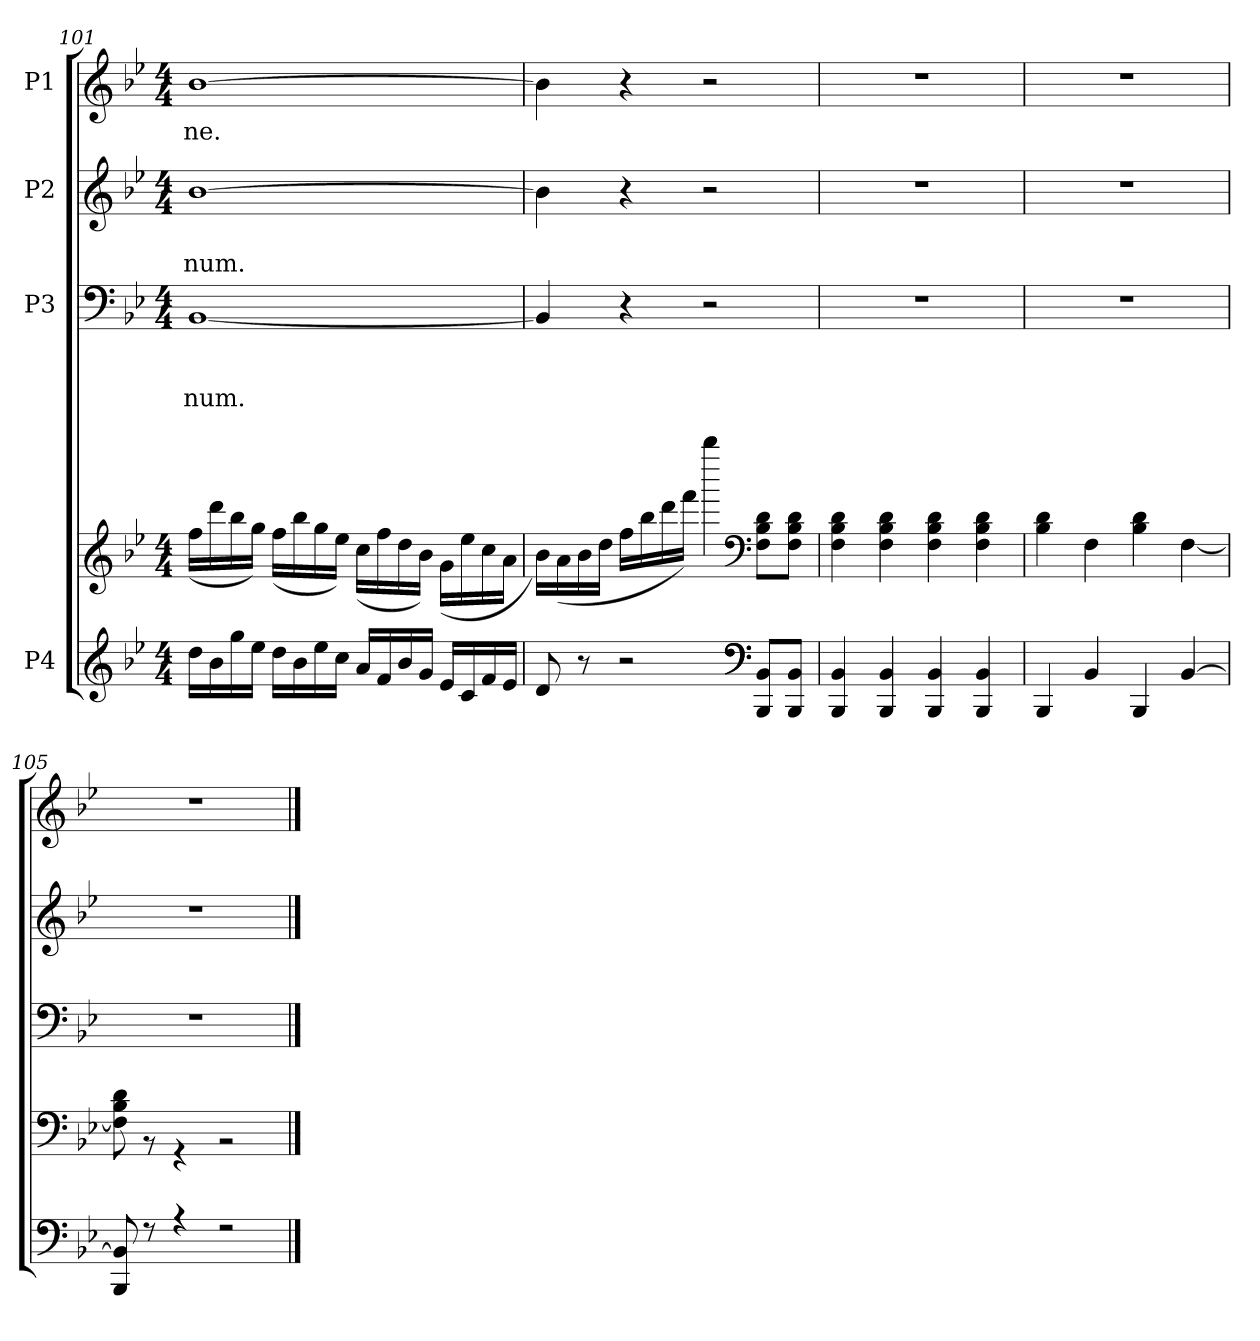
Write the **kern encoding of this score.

**kern	**kern	**kern	**text	**text	**text	**kern	**text	**text	**kern	**text
*part4	*part4	*part3	*part3	*part3	*part3	*part2	*part2	*part2	*part1	*part1
*staff5	*staff4	*staff3	*staff3	*staff3	*staff3	*staff2	*staff2	*staff2	*staff1	*staff1
*I"P4	*	*I"P3	*	*	*	*I"P2	*	*	*I"P1	*
!!LO:PB:g=z
*clefG2	*clefG2	*clefF4	*	*	*	*clefG2	*	*	*clefG2	*
*	*	*	*	*	*	*ITrd7c12	*	*	*	*
*k[b-e-]	*k[b-e-]	*k[b-e-]	*	*	*	*k[b-e-]	*	*	*k[b-e-]	*
*B-:	*B-:	*B-:	*	*	*	*B-:	*	*	*B-:	*
*M4/4	*M4/4	*M4/4	*	*	*	*M4/4	*	*	*M4/4	*
=101	=101	=101	=101	=101	=101	=101	=101	=101	=101	=101
*^	*^	*	*	*	*	*	*	*	*	*
!	!	!	!	!	!	!	!LO:LY:b	!	!	!LO:LY:b	!	!LO:LY:b
16dd\LL	1ryy	1ryy	(>16ff\LL	[<1BB-	.	.	-num.	[>1B-	.	-num.	[<1b-	-ne.
16b-\	.	.	16ddd\	.	.	.	.	.	.	.	.	.
16gg\	.	.	16bb-\	.	.	.	.	.	.	.	.	.
16ee-\JJ	.	.	16gg\JJ)	.	.	.	.	.	.	.	.	.
16dd\LL	.	.	(>16ff\LL	.	.	.	.	.	.	.	.	.
16b-\	.	.	16bb-\	.	.	.	.	.	.	.	.	.
16ee-\	.	.	16gg\	.	.	.	.	.	.	.	.	.
16cc\JJ	.	.	16ee-\JJ)	.	.	.	.	.	.	.	.	.
16a/LL	.	.	(>16cc\LL	.	.	.	.	.	.	.	.	.
16f/	.	.	16ff\	.	.	.	.	.	.	.	.	.
16b-/	.	.	16dd\	.	.	.	.	.	.	.	.	.
16g/JJ	.	.	16b-\JJ)	.	.	.	.	.	.	.	.	.
16e-/LL	.	.	(>16g\LL	.	.	.	.	.	.	.	.	.
16c/	.	.	16ee-\	.	.	.	.	.	.	.	.	.
16f/	.	.	16cc\	.	.	.	.	.	.	.	.	.
16e-/JJ	.	.	16a\JJ	.	.	.	.	.	.	.	.	.
=102	=102	=102	=102	=102	=102	=102	=102	=102	=102	=102	=102	=102
8d/	2.ryy	1ryy	16b-\LL)	4BB-/]	.	.	.	4B-\]	.	.	4b-\]	.
.	.	.	(>16a\	.	.	.	.	.	.	.	.	.
8r	.	.	16b-\	.	.	.	.	.	.	.	.	.
.	.	.	16dd\JJ	.	.	.	.	.	.	.	.	.
2r	.	.	16ff\LL	4r	.	.	.	4r	.	.	4r	.
.	.	.	16bb-\	.	.	.	.	.	.	.	.	.
.	.	.	16ddd\	.	.	.	.	.	.	.	.	.
.	.	.	16fff\JJ)	.	.	.	.	.	.	.	.	.
.	.	.	4bbbb-\	2r	.	.	.	2r	.	.	2r	.
*clefF4	*	*clefF4	*	*	*	*	*	*	*	*	*	*
8BBB-/ 8BB-/L	4ryy	.	8F\ 8B-\ 8d\L	.	.	.	.	.	.	.	.	.
8BBB-/ 8BB-/J	.	.	8F\ 8B-\ 8d\J	.	.	.	.	.	.	.	.	.
=103	=103	=103	=103	=103	=103	=103	=103	=103	=103	=103	=103	=103
4BBB-/ 4BB-/	1ryy	1ryy	4F\ 4B-\ 4d\	1r	.	.	.	1r	.	.	1r	.
4BBB-/ 4BB-/	.	.	4F\ 4B-\ 4d\	.	.	.	.	.	.	.	.	.
4BBB-/ 4BB-/	.	.	4F\ 4B-\ 4d\	.	.	.	.	.	.	.	.	.
4BBB-/ 4BB-/	.	.	4F\ 4B-\ 4d\	.	.	.	.	.	.	.	.	.
=104	=104	=104	=104	=104	=104	=104	=104	=104	=104	=104	=104	=104
4BBB-/	1ryy	1ryy	4B-\ 4d\	1r	.	.	.	1r	.	.	1r	.
4BB-/	.	.	4F\	.	.	.	.	.	.	.	.	.
4BBB-/	.	.	4B-\ 4d\	.	.	.	.	.	.	.	.	.
[>4BB-/	.	.	[<4F\	.	.	.	.	.	.	.	.	.
=105	=105	=105	=105	=105	=105	=105	=105	=105	=105	=105	=105	=105
8BBB-/ 8BB-/]	1ryy	1ryy	8F\] 8B-\ 8d\	1r	.	.	.	1r	.	.	1r	.
8r	.	.	8r	.	.	.	.	.	.	.	.	.
4r	.	.	4r	.	.	.	.	.	.	.	.	.
2r	.	.	2r	.	.	.	.	.	.	.	.	.
*v	*v	*	*	*	*	*	*	*	*	*	*	*
*	*v	*v	*	*	*	*	*	*	*	*	*
==	==	==	==	==	==	==	==	==	==	==
*-	*-	*-	*-	*-	*-	*-	*-	*-	*-	*-
